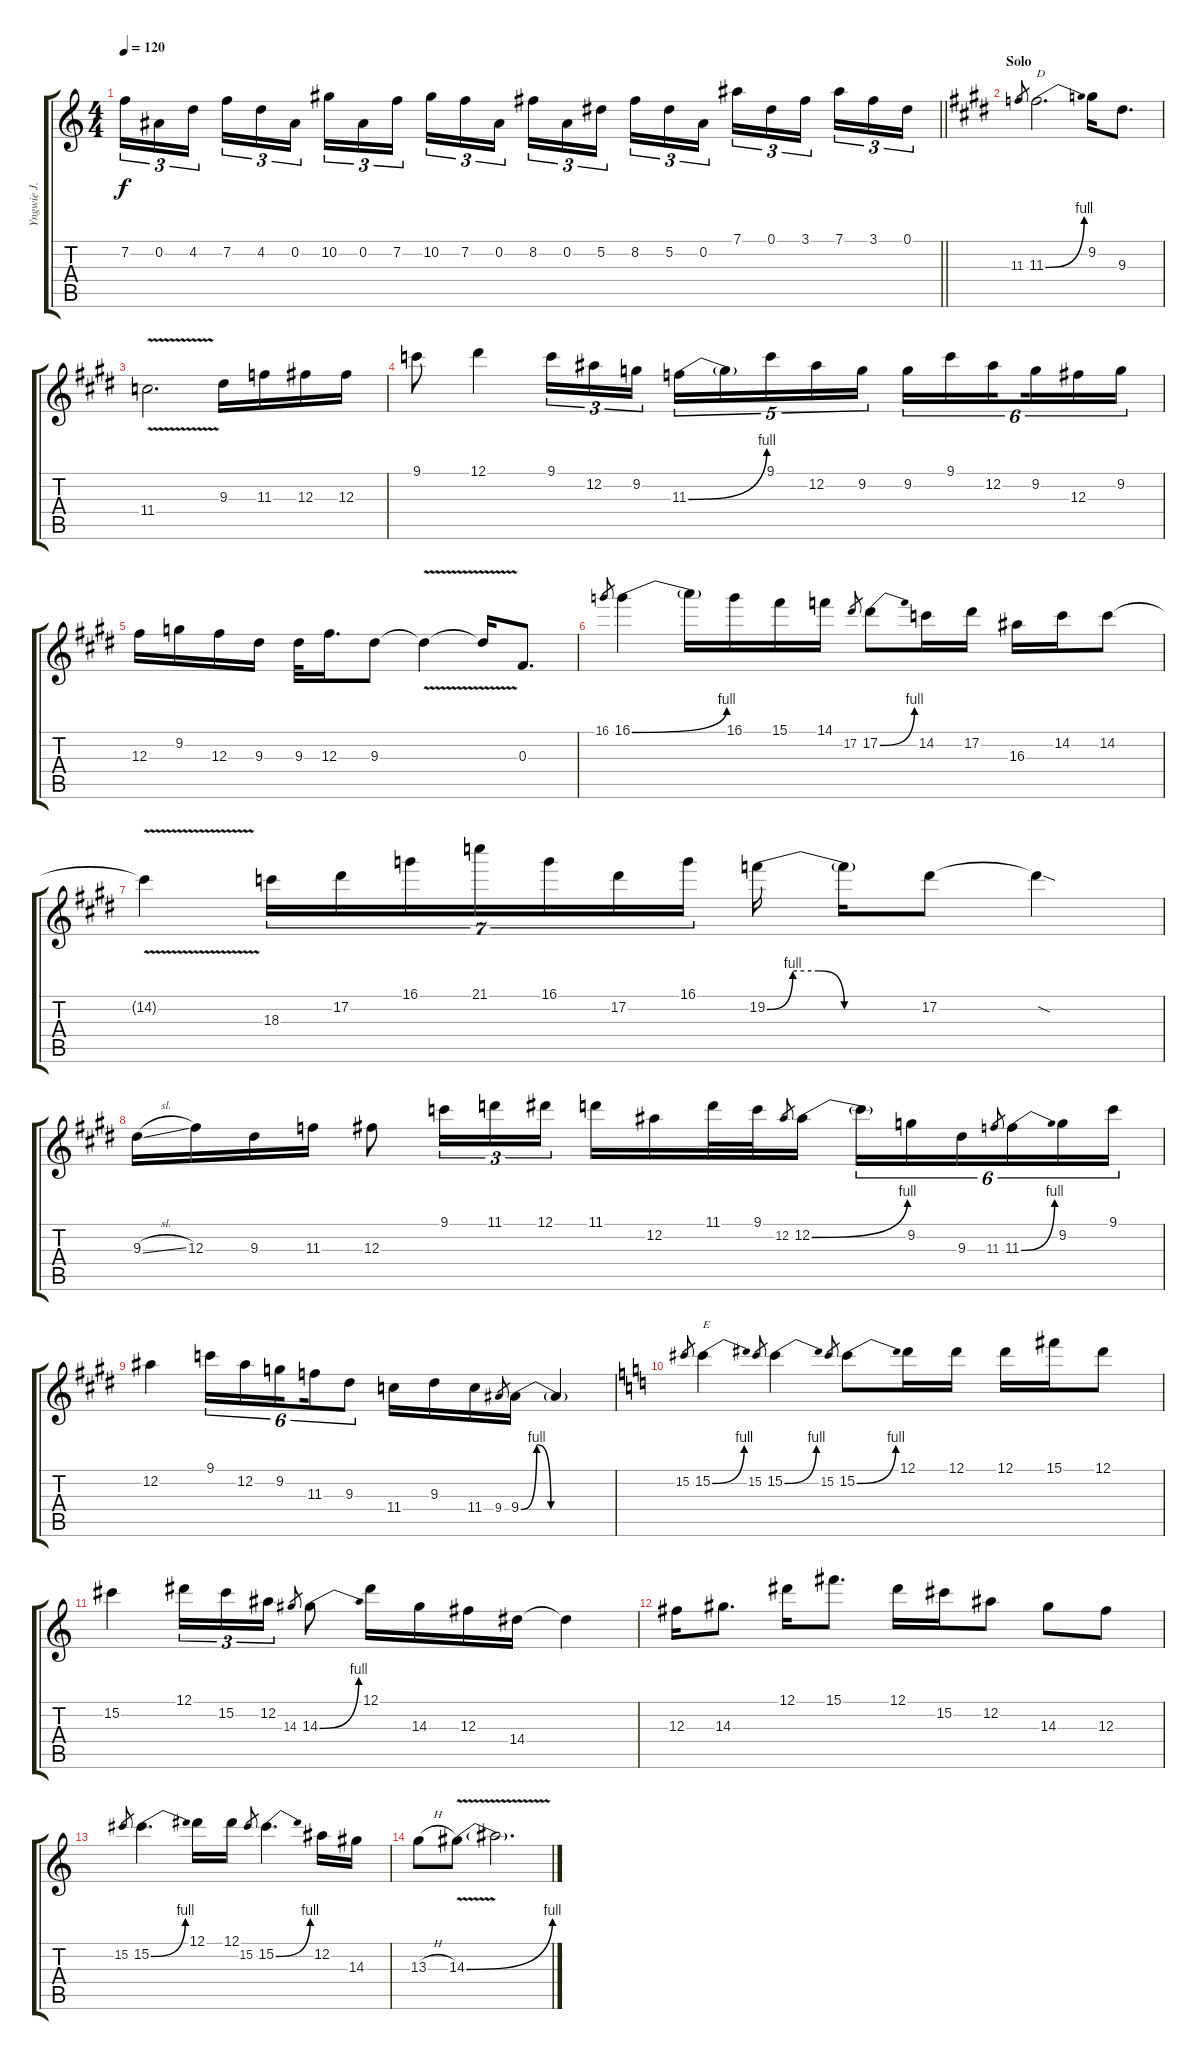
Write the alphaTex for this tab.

\track ("Yngwie J. Malmsteen" "Yngwie J. ") {instrument overdrivenguitar}
\staff {score tabs}
\tuning (Eb4 Bb3 Gb3 Db3 Ab2 Eb2) {hide}
\ts (4 4)
\tempo 120
\clef g2
\barLineRight lightlight
\ks c
7.2.16{tu (3 2) dy f} 0.2.16{tu (3 2)} 4.2.16{tu (3 2) beam splitsecondary} 7.2.16{tu (3 2)} 4.2.16{tu (3 2)} 0.2.16{tu (3 2)} 10.2.16{tu (3 2)} 0.2.16{tu (3 2)} 7.2.16{tu (3 2) beam splitsecondary} 10.2.16{tu (3 2)} 7.2.16{tu (3 2)} 0.2.16{tu (3 2)} 8.2.16{tu (3 2)} 0.2.16{tu (3 2)} 5.2.16{tu (3 2) beam splitsecondary} 8.2.16{tu (3 2)} 5.2.16{tu (3 2)} 0.2.16{tu (3 2)} 7.1.16{tu (3 2)} 0.1.16{tu (3 2)} 3.1.16{tu (3 2) beam splitsecondary} 7.1.16{tu (3 2)} 3.1.16{tu (3 2)} 0.1.16{tu (3 2)} |
\section ("" "Solo")
\ks c#minor
11.3.8{gr} 11.3{be (bend 0 0 60 4)}.2{d txt "D"} 9.2.16 9.3.8{d} |
11.4{v}.2{d} 9.3.16 11.3.16 12.3.16 12.3.16 |
9.1.8 12.1.4 9.1.16{tu (3 2)} 12.2.16{tu (3 2)} 9.2.16{tu (3 2)} 11.3{be (bend 0 0 60 4)}.16{tu (5 4)} 11.3{t}.16{tu (5 4)} 9.1.16{tu (5 4)} 12.2.16{tu (5 4)} 9.2.16{tu (5 4)} 9.2.16{tu (6 4)} 9.1.16{tu (6 4)} 12.2.16{tu (6 4) beam splitsecondary} 9.2.16{tu (6 4)} 12.3.16{tu (6 4)} 9.2.16{tu (6 4)} |
12.3.16 9.2.16 12.3.16 9.3.16 9.3.32 12.3.16{d} 9.3.8 9.3{v t}.4 9.3{t}.16 0.3.8{d} |
16.1.8{gr} 16.1{be (bend 0 0 60 4)}.4 16.1{t}.16 16.1.16 15.1.16 14.1.16 17.2.8{gr} 17.2{be (bend 0 0 60 4)}.8 14.2.16 17.2.16 16.3.16 14.2.16 14.2.8 |
14.2{v t}.4 18.3.16{tu (7 4)} 17.2.16{tu (7 4)} 16.1.16{tu (7 4)} 21.1.16{tu (7 4)} 16.1.16{tu (7 4)} 17.2.16{tu (7 4)} 16.1.16{tu (7 4)} 19.2{be (custom 0 0 10 4 20 4 30 0 60 0)}.16 19.2{t}.16 17.2.8 17.2{sod t}.4 |
9.3{sl}.16 12.3.16 9.3.16 11.3.16 12.3.8 9.1.16{tu (3 2)} 11.1.16{tu (3 2)} 12.1.16{tu (3 2)} 11.1.16 12.2.16 11.1.32 9.1.32 12.2.8{gr} 12.2{be (bend 0 0 60 4)}.16 12.2{t}.16{tu (6 4)} 9.2.16{tu (6 4)} 9.3.16{tu (6 4)} 11.3.8{gr beam splitsecondary} 11.3{be (bend 0 0 60 4)}.16{tu (6 4)} 9.2.16{tu (6 4)} 9.1.16{tu (6 4)} |
12.2.4 9.1.16{tu (6 4)} 12.2.16{tu (6 4)} 9.2.16{tu (6 4) beam splitsecondary} 11.3.16{tu (6 4)} 9.3.8{tu (6 4)} 11.4.16 9.3.16 11.4.16 9.4.8{gr} 9.4{be (custom 0 0 10 4 19 0 30 0 60 0)}.16 9.4{t}.4 |
\ks c
15.2.8{gr} 15.2{be (bend 0 0 60 4)}.4{txt "E"} 15.2.8{gr} 15.2{be (bend 0 0 60 4)}.4 15.2.8{gr} 15.2{be (bend 0 0 60 4)}.8 12.1.16 12.1.16 12.1.16 15.1.16 12.1.8 |
15.2.4 12.1.16{tu (3 2)} 15.2.16{tu (3 2)} 12.2.16{tu (3 2)} 14.3.8{gr} 14.3{be (bend 0 0 60 4)}.8 12.1.16 14.3.16 12.3.16 14.4.16 14.4{t}.4 |
12.3.16 14.3.8{d} 12.1.16 15.1.8{d} 12.1.16 15.2.16 12.2.8 14.3.8 12.3.8 |
15.2.8{gr} 15.2{be (bend 0 0 60 4)}.4{d} 12.1.16 12.1.16 15.2.8{gr} 15.2{be (bend 0 0 60 4)}.4{d} 12.2.16 14.3.16 |
13.3{h}.8 14.3{be (bend 0 0 60 4) v}.8 14.3{t}.2{d}
